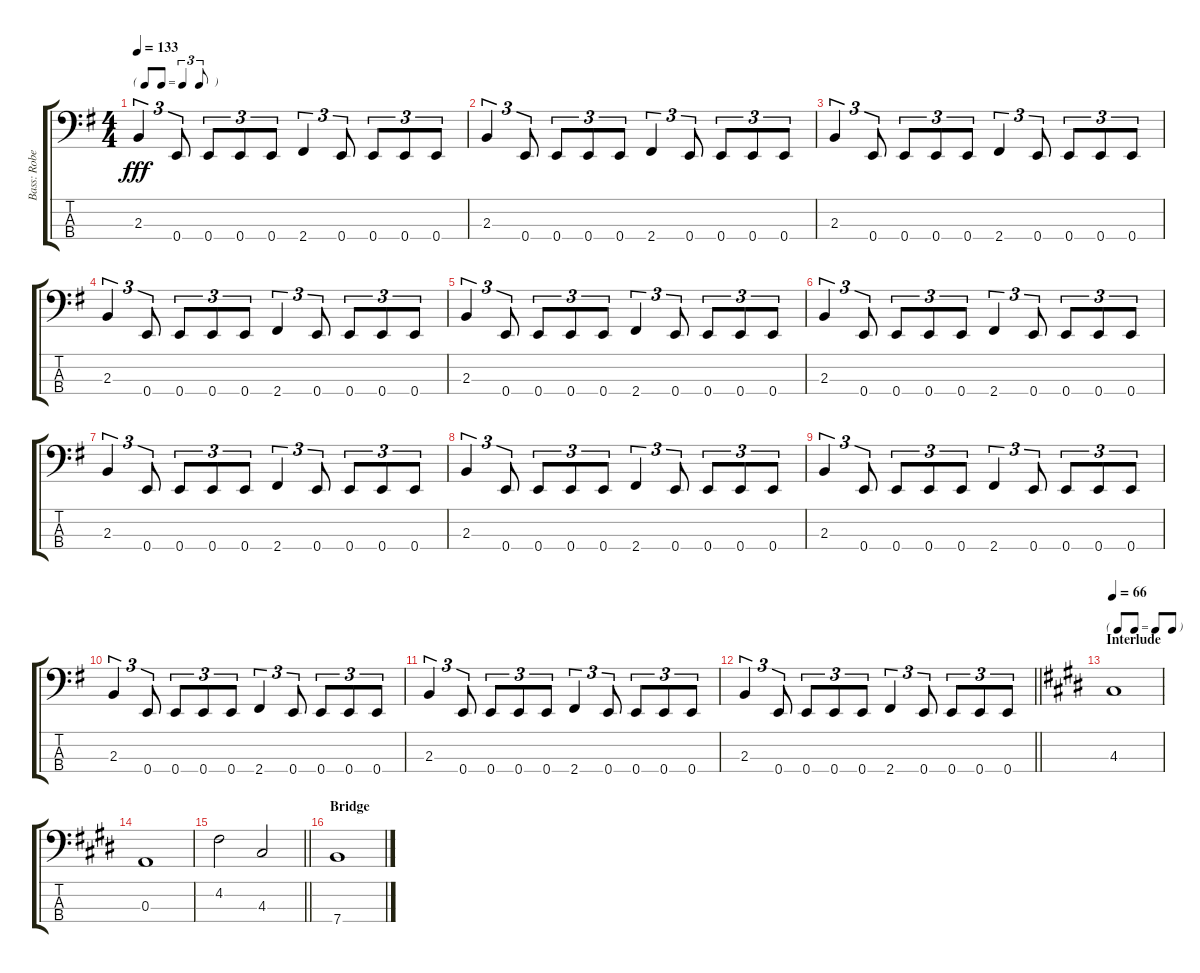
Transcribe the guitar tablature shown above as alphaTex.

\track ("Bass: Robert" "Bass: Robe") {instrument electricbassfinger}
\staff {score tabs}
\tuning (G2 D2 A1 E1) {hide}
\ts (4 4)
\tf triplet8th
\tempo 133
\clef f4
\ks g
2.3.4{tu (3 2) dy fff} 0.4.8{tu (3 2)} 0.4.8{tu (3 2)} 0.4.8{tu (3 2)} 0.4.8{tu (3 2)} 2.4.4{tu (3 2)} 0.4.8{tu (3 2)} 0.4.8{tu (3 2)} 0.4.8{tu (3 2)} 0.4.8{tu (3 2)} |
2.3.4{tu (3 2)} 0.4.8{tu (3 2)} 0.4.8{tu (3 2)} 0.4.8{tu (3 2)} 0.4.8{tu (3 2)} 2.4.4{tu (3 2)} 0.4.8{tu (3 2)} 0.4.8{tu (3 2)} 0.4.8{tu (3 2)} 0.4.8{tu (3 2)} |
2.3.4{tu (3 2)} 0.4.8{tu (3 2)} 0.4.8{tu (3 2)} 0.4.8{tu (3 2)} 0.4.8{tu (3 2)} 2.4.4{tu (3 2)} 0.4.8{tu (3 2)} 0.4.8{tu (3 2)} 0.4.8{tu (3 2)} 0.4.8{tu (3 2)} |
2.3.4{tu (3 2)} 0.4.8{tu (3 2)} 0.4.8{tu (3 2)} 0.4.8{tu (3 2)} 0.4.8{tu (3 2)} 2.4.4{tu (3 2)} 0.4.8{tu (3 2)} 0.4.8{tu (3 2)} 0.4.8{tu (3 2)} 0.4.8{tu (3 2)} |
2.3.4{tu (3 2)} 0.4.8{tu (3 2)} 0.4.8{tu (3 2)} 0.4.8{tu (3 2)} 0.4.8{tu (3 2)} 2.4.4{tu (3 2)} 0.4.8{tu (3 2)} 0.4.8{tu (3 2)} 0.4.8{tu (3 2)} 0.4.8{tu (3 2)} |
2.3.4{tu (3 2)} 0.4.8{tu (3 2)} 0.4.8{tu (3 2)} 0.4.8{tu (3 2)} 0.4.8{tu (3 2)} 2.4.4{tu (3 2)} 0.4.8{tu (3 2)} 0.4.8{tu (3 2)} 0.4.8{tu (3 2)} 0.4.8{tu (3 2)} |
2.3.4{tu (3 2)} 0.4.8{tu (3 2)} 0.4.8{tu (3 2)} 0.4.8{tu (3 2)} 0.4.8{tu (3 2)} 2.4.4{tu (3 2)} 0.4.8{tu (3 2)} 0.4.8{tu (3 2)} 0.4.8{tu (3 2)} 0.4.8{tu (3 2)} |
2.3.4{tu (3 2)} 0.4.8{tu (3 2)} 0.4.8{tu (3 2)} 0.4.8{tu (3 2)} 0.4.8{tu (3 2)} 2.4.4{tu (3 2)} 0.4.8{tu (3 2)} 0.4.8{tu (3 2)} 0.4.8{tu (3 2)} 0.4.8{tu (3 2)} |
2.3.4{tu (3 2)} 0.4.8{tu (3 2)} 0.4.8{tu (3 2)} 0.4.8{tu (3 2)} 0.4.8{tu (3 2)} 2.4.4{tu (3 2)} 0.4.8{tu (3 2)} 0.4.8{tu (3 2)} 0.4.8{tu (3 2)} 0.4.8{tu (3 2)} |
2.3.4{tu (3 2)} 0.4.8{tu (3 2)} 0.4.8{tu (3 2)} 0.4.8{tu (3 2)} 0.4.8{tu (3 2)} 2.4.4{tu (3 2)} 0.4.8{tu (3 2)} 0.4.8{tu (3 2)} 0.4.8{tu (3 2)} 0.4.8{tu (3 2)} |
2.3.4{tu (3 2)} 0.4.8{tu (3 2)} 0.4.8{tu (3 2)} 0.4.8{tu (3 2)} 0.4.8{tu (3 2)} 2.4.4{tu (3 2)} 0.4.8{tu (3 2)} 0.4.8{tu (3 2)} 0.4.8{tu (3 2)} 0.4.8{tu (3 2)} |
\barLineRight lightlight
2.3.4{tu (3 2)} 0.4.8{tu (3 2)} 0.4.8{tu (3 2)} 0.4.8{tu (3 2)} 0.4.8{tu (3 2)} 2.4.4{tu (3 2)} 0.4.8{tu (3 2)} 0.4.8{tu (3 2)} 0.4.8{tu (3 2)} 0.4.8{tu (3 2)} |
\tf none
\section ("" "Interlude")
\tempo 66
\ks e
4.3.1 |
0.3.1 |
\barLineRight lightlight
4.2.2 4.3.2 |
\section ("" "Bridge")
7.4.1
